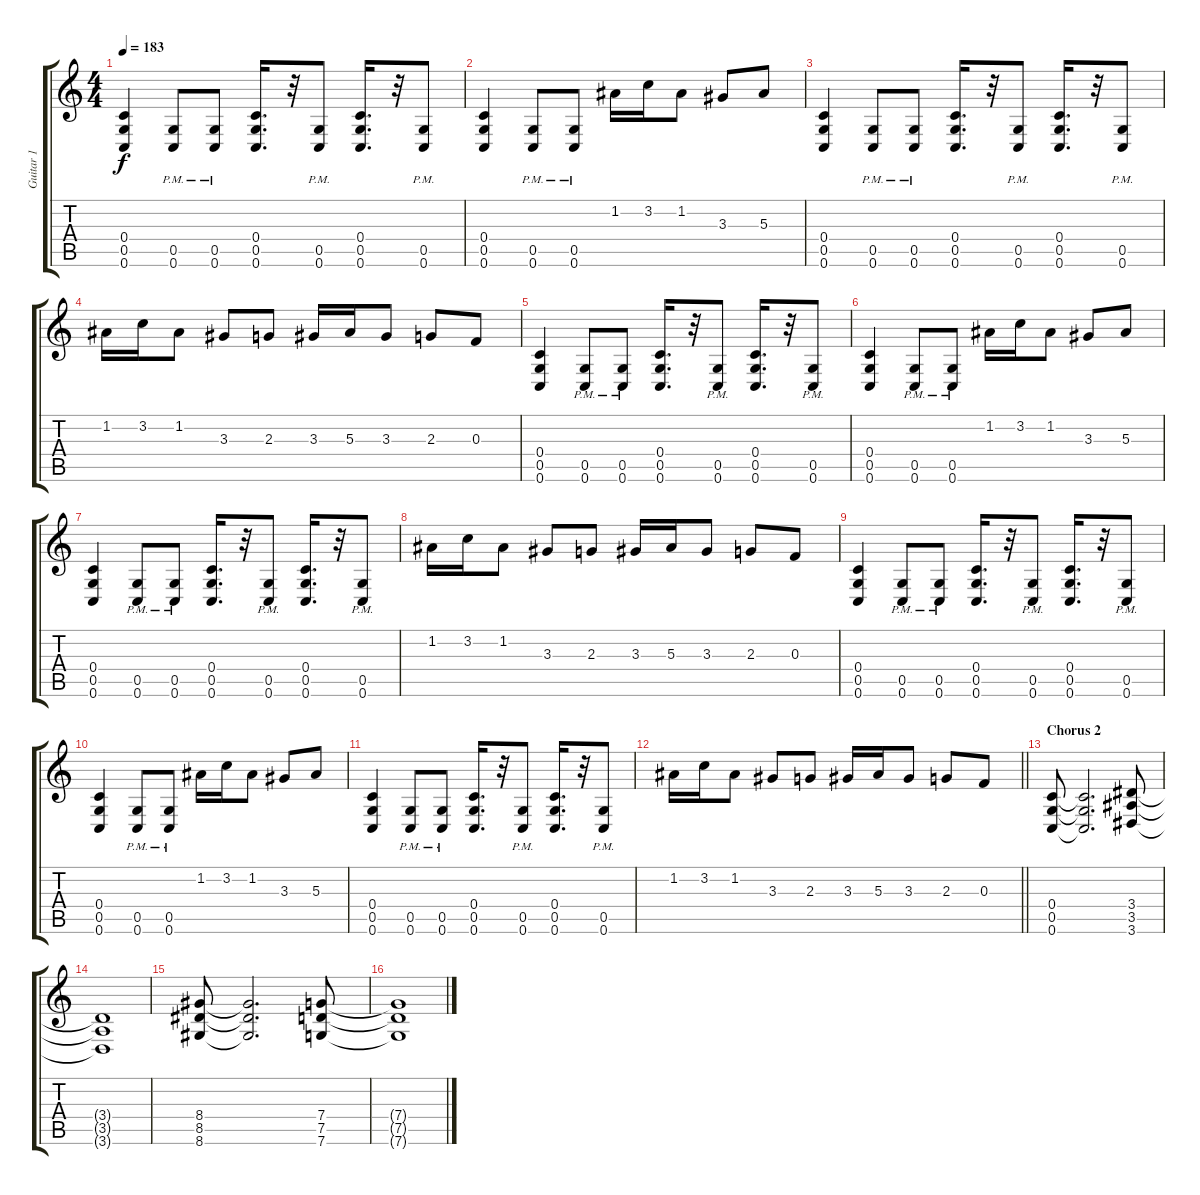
\track ("Guitar 1" "Guitar 1") {instrument overdrivenguitar}
\staff {score tabs}
\tuning (D4 A3 F3 C3 G2 C2) {hide}
\ts (4 4)
\tempo 183
\clef g2
\ks aminor
(0.4 0.5 0.6).4{dy f} (0.5{pm} 0.6{pm}).8 (0.5{pm} 0.6{pm}).8 (0.4 0.5 0.6).16{d} r.32 (0.5{pm} 0.6{pm}).8 (0.4 0.5 0.6).16{d} r.32 (0.5{pm} 0.6{pm}).8 |
(0.4 0.5 0.6).4 (0.5{pm} 0.6{pm}).8 (0.5{pm} 0.6{pm}).8 1.2.16 3.2.16 1.2.8 3.3.8 5.3.8 |
(0.4 0.5 0.6).4 (0.5{pm} 0.6{pm}).8 (0.5{pm} 0.6{pm}).8 (0.4 0.5 0.6).16{d} r.32 (0.5{pm} 0.6{pm}).8 (0.4 0.5 0.6).16{d} r.32 (0.5{pm} 0.6{pm}).8 |
1.2.16 3.2.16 1.2.8 3.3.8 2.3.8 3.3.16 5.3.16 3.3.8 2.3.8 0.3.8 |
(0.4 0.5 0.6).4 (0.5{pm} 0.6{pm}).8 (0.5{pm} 0.6{pm}).8 (0.4 0.5 0.6).16{d} r.32 (0.5{pm} 0.6{pm}).8 (0.4 0.5 0.6).16{d} r.32 (0.5{pm} 0.6{pm}).8 |
(0.4 0.5 0.6).4 (0.5{pm} 0.6{pm}).8 (0.5{pm} 0.6{pm}).8 1.2.16 3.2.16 1.2.8 3.3.8 5.3.8 |
(0.4 0.5 0.6).4 (0.5{pm} 0.6{pm}).8 (0.5{pm} 0.6{pm}).8 (0.4 0.5 0.6).16{d} r.32 (0.5{pm} 0.6{pm}).8 (0.4 0.5 0.6).16{d} r.32 (0.5{pm} 0.6{pm}).8 |
1.2.16 3.2.16 1.2.8 3.3.8 2.3.8 3.3.16 5.3.16 3.3.8 2.3.8 0.3.8 |
(0.4 0.5 0.6).4 (0.5{pm} 0.6{pm}).8 (0.5{pm} 0.6{pm}).8 (0.4 0.5 0.6).16{d} r.32 (0.5{pm} 0.6{pm}).8 (0.4 0.5 0.6).16{d} r.32 (0.5{pm} 0.6{pm}).8 |
(0.4 0.5 0.6).4 (0.5{pm} 0.6{pm}).8 (0.5{pm} 0.6{pm}).8 1.2.16 3.2.16 1.2.8 3.3.8 5.3.8 |
(0.4 0.5 0.6).4 (0.5{pm} 0.6{pm}).8 (0.5{pm} 0.6{pm}).8 (0.4 0.5 0.6).16{d} r.32 (0.5{pm} 0.6{pm}).8 (0.4 0.5 0.6).16{d} r.32 (0.5{pm} 0.6{pm}).8 |
\barLineRight lightlight
1.2.16 3.2.16 1.2.8 3.3.8 2.3.8 3.3.16 5.3.16 3.3.8 2.3.8 0.3.8 |
\section ("" "Chorus 2")
(0.4 0.5 0.6).8 (0.4{t} 0.5{t} 0.6{t}).2{d} (3.4 3.5 3.6).8 |
(3.4{t} 3.5{t} 3.6{t}).1 |
(8.4 8.5 8.6).8 (8.4{t} 8.5{t} 8.6{t}).2{d} (7.4 7.5 7.6).8 |
(7.4{t} 7.5{t} 7.6{t}).1
